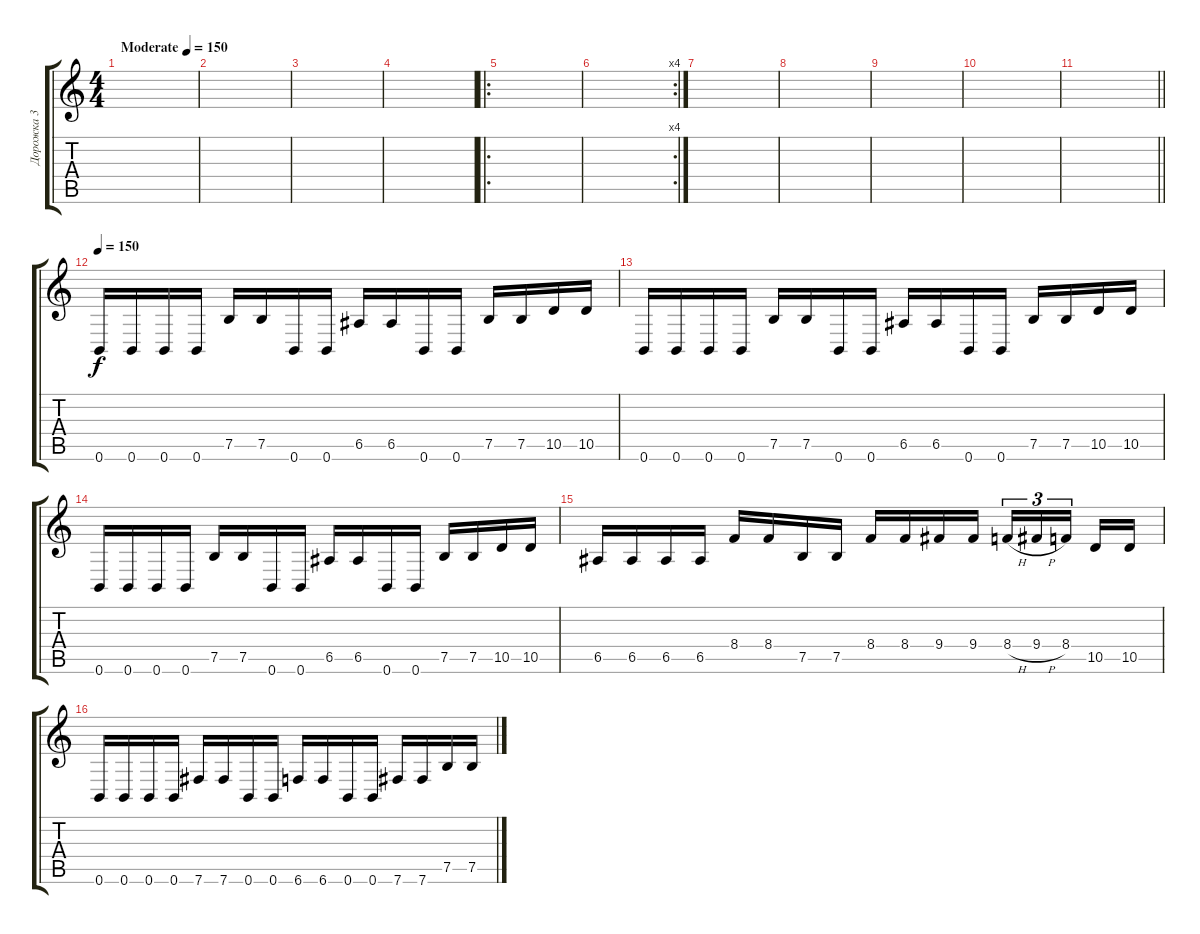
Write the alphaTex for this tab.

\track ("Дорожка 3" "Дорожка 3") {instrument distortionguitar}
\staff {score tabs}
\tuning (B3 Gb3 D3 A2 E2 B1) {hide}
\ts (4 4)
\tempo (150 "Moderate")
\tempo 130
\tempo (150 "Moderate")
\clef g2
\ks c
|
|
|
|
\ro
|
\rc 4
|
|
|
|
|
\barLineRight lightlight
|
\tempo 150
0.6.16 0.6.16 0.6.16 0.6.16 7.5.16 7.5.16 0.6.16 0.6.16 6.5.16 6.5.16 0.6.16 0.6.16 7.5.16 7.5.16 10.5.16 10.5.16 |
0.6.16 0.6.16 0.6.16 0.6.16 7.5.16 7.5.16 0.6.16 0.6.16 6.5.16 6.5.16 0.6.16 0.6.16 7.5.16 7.5.16 10.5.16 10.5.16 |
0.6.16 0.6.16 0.6.16 0.6.16 7.5.16 7.5.16 0.6.16 0.6.16 6.5.16 6.5.16 0.6.16 0.6.16 7.5.16 7.5.16 10.5.16 10.5.16 |
6.5.16 6.5.16 6.5.16 6.5.16 8.4.16 8.4.16 7.5.16 7.5.16 8.4.16 8.4.16 9.4.16 9.4.16 8.4{h}.16{tu (3 2)} 9.4{h}.16{tu (3 2)} 8.4.16{tu (3 2) beam splitsecondary} 10.5.16 10.5.16 |
0.6.16 0.6.16 0.6.16 0.6.16 7.6.16 7.6.16 0.6.16 0.6.16 6.6.16 6.6.16 0.6.16 0.6.16 7.6.16 7.6.16 7.5.16 7.5.16
